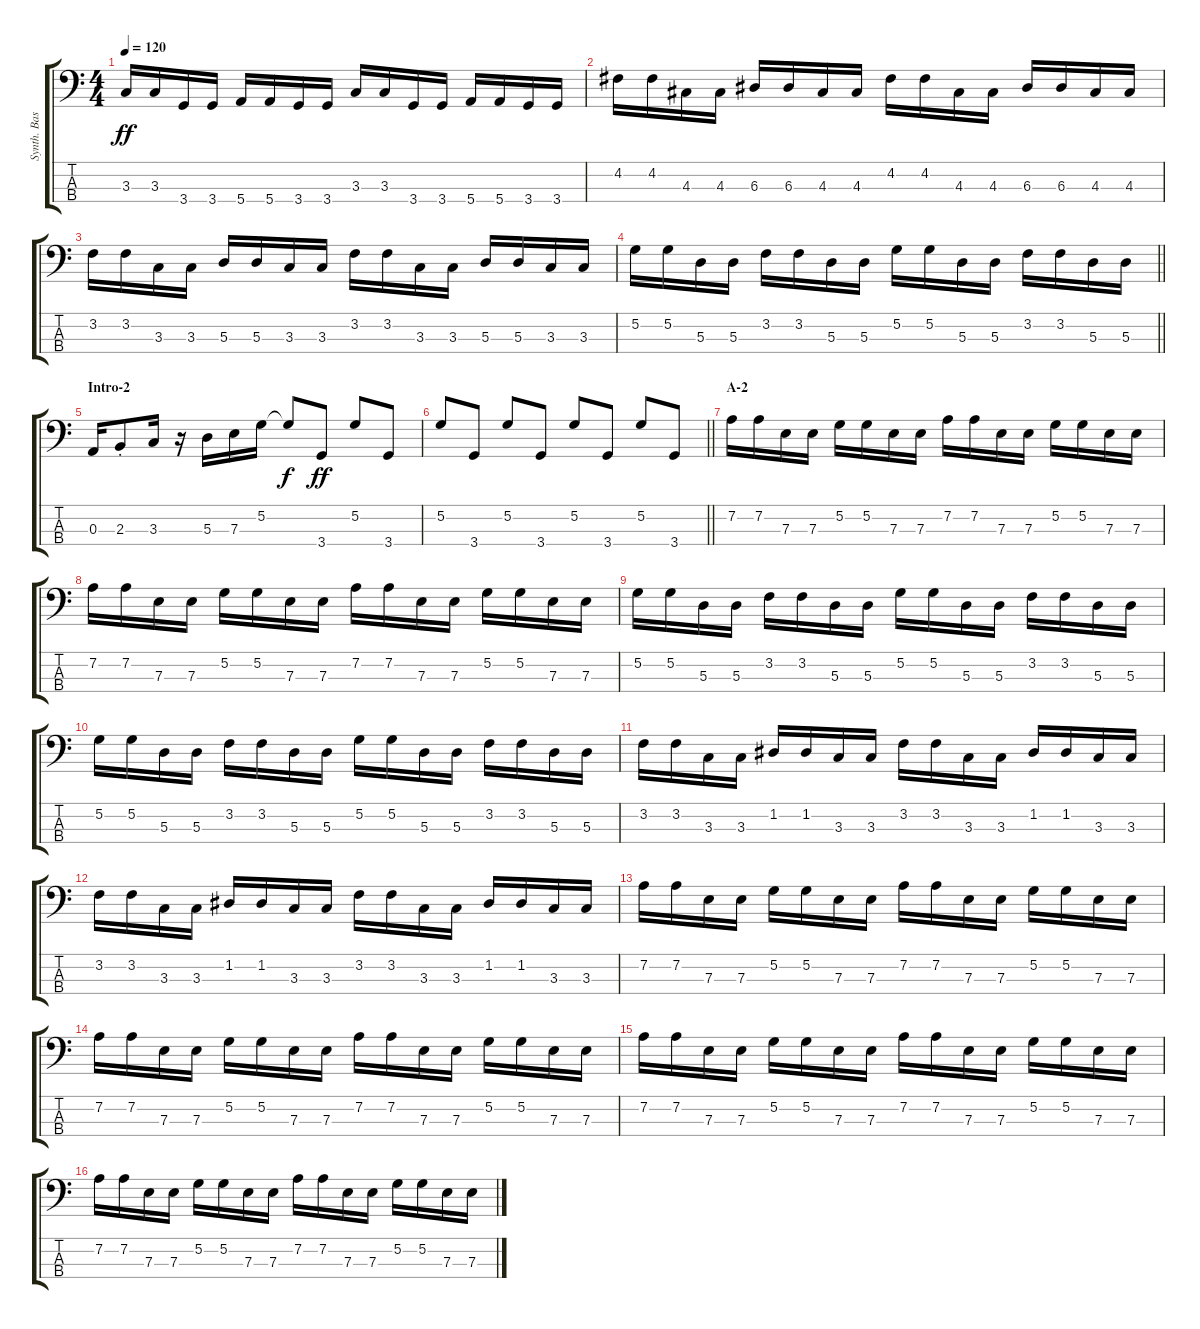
\track ("Synth. Bass" "Synth. Bas") {instrument synthbass1}
\staff {score tabs}
\tuning (G2 D2 A1 E1) {hide}
\ts (4 4)
\tempo 120
\clef f4
\ks c
3.3.16{dy ff} 3.3.16 3.4.16 3.4.16 5.4.16 5.4.16 3.4.16 3.4.16 3.3.16 3.3.16 3.4.16 3.4.16 5.4.16 5.4.16 3.4.16 3.4.16 |
4.2.16 4.2.16 4.3.16 4.3.16 6.3.16 6.3.16 4.3.16 4.3.16 4.2.16 4.2.16 4.3.16 4.3.16 6.3.16 6.3.16 4.3.16 4.3.16 |
3.2.16 3.2.16 3.3.16 3.3.16 5.3.16 5.3.16 3.3.16 3.3.16 3.2.16 3.2.16 3.3.16 3.3.16 5.3.16 5.3.16 3.3.16 3.3.16 |
\barLineRight lightlight
5.2.16 5.2.16 5.3.16 5.3.16 3.2.16 3.2.16 5.3.16 5.3.16 5.2.16 5.2.16 5.3.16 5.3.16 3.2.16 3.2.16 5.3.16 5.3.16 |
\section ("" "Intro-2")
0.3.16 2.3{st}.8 3.3.16 r.16 5.3.16 7.3.16 5.2.16 5.2{t}.8{dy f} 3.4.8{dy ff} 5.2.8 3.4.8 |
\barLineRight lightlight
5.2.8 3.4.8 5.2.8 3.4.8 5.2.8 3.4.8 5.2.8 3.4.8 |
\section ("" "A-2")
7.2.16 7.2.16 7.3.16 7.3.16 5.2.16 5.2.16 7.3.16 7.3.16 7.2.16 7.2.16 7.3.16 7.3.16 5.2.16 5.2.16 7.3.16 7.3.16 |
7.2.16 7.2.16 7.3.16 7.3.16 5.2.16 5.2.16 7.3.16 7.3.16 7.2.16 7.2.16 7.3.16 7.3.16 5.2.16 5.2.16 7.3.16 7.3.16 |
5.2.16 5.2.16 5.3.16 5.3.16 3.2.16 3.2.16 5.3.16 5.3.16 5.2.16 5.2.16 5.3.16 5.3.16 3.2.16 3.2.16 5.3.16 5.3.16 |
5.2.16 5.2.16 5.3.16 5.3.16 3.2.16 3.2.16 5.3.16 5.3.16 5.2.16 5.2.16 5.3.16 5.3.16 3.2.16 3.2.16 5.3.16 5.3.16 |
3.2.16 3.2.16 3.3.16 3.3.16 1.2.16 1.2.16 3.3.16 3.3.16 3.2.16 3.2.16 3.3.16 3.3.16 1.2.16 1.2.16 3.3.16 3.3.16 |
3.2.16 3.2.16 3.3.16 3.3.16 1.2.16 1.2.16 3.3.16 3.3.16 3.2.16 3.2.16 3.3.16 3.3.16 1.2.16 1.2.16 3.3.16 3.3.16 |
7.2.16 7.2.16 7.3.16 7.3.16 5.2.16 5.2.16 7.3.16 7.3.16 7.2.16 7.2.16 7.3.16 7.3.16 5.2.16 5.2.16 7.3.16 7.3.16 |
7.2.16 7.2.16 7.3.16 7.3.16 5.2.16 5.2.16 7.3.16 7.3.16 7.2.16 7.2.16 7.3.16 7.3.16 5.2.16 5.2.16 7.3.16 7.3.16 |
7.2.16 7.2.16 7.3.16 7.3.16 5.2.16 5.2.16 7.3.16 7.3.16 7.2.16 7.2.16 7.3.16 7.3.16 5.2.16 5.2.16 7.3.16 7.3.16 |
7.2.16 7.2.16 7.3.16 7.3.16 5.2.16 5.2.16 7.3.16 7.3.16 7.2.16 7.2.16 7.3.16 7.3.16 5.2.16 5.2.16 7.3.16 7.3.16
